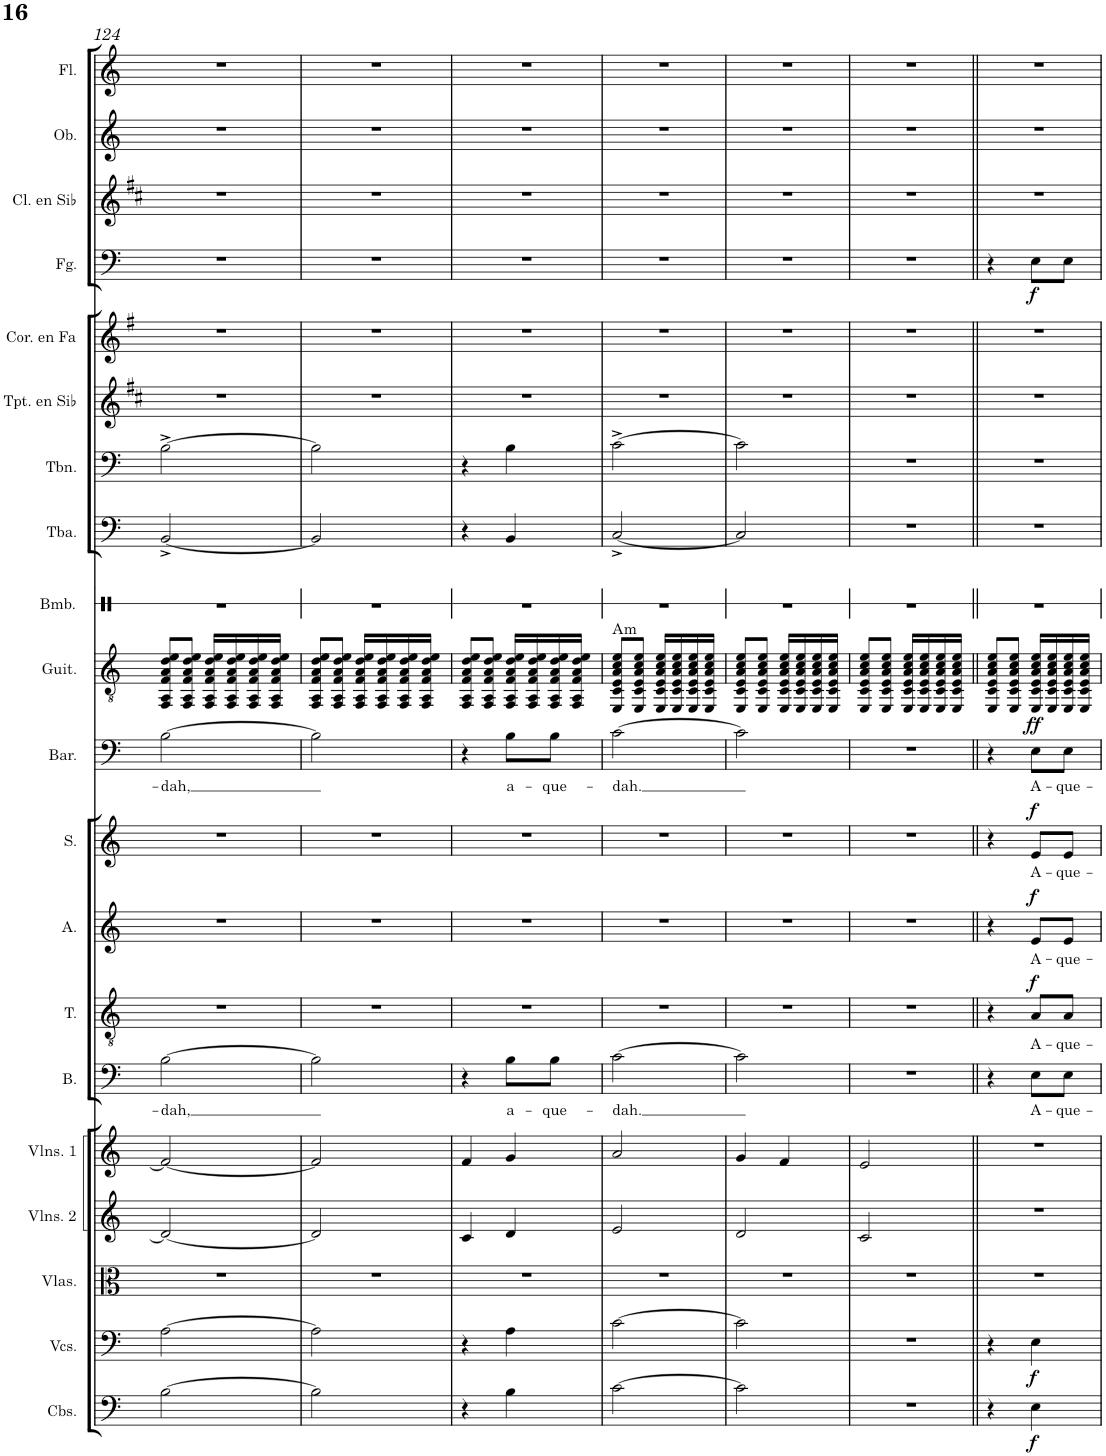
**kern	**dynam	**kern	**dynam	**kern	**kern	**kern	**kern	**text	**kern	**text	**dynam	**kern	**text	**dynam	**kern	**text	**dynam	**kern	**text	**dynam	**kern	**harte	**kern	**kern	**kern	**kern	**kern	**kern	**dynam	**kern	**kern	**kern
*part20	*part20	*part19	*part19	*part18	*part17	*part16	*part15	*part15	*part14	*part14	*part14	*part13	*part13	*part13	*part12	*part12	*part12	*part11	*part11	*part11	*part10	*part10	*part9	*part8	*part7	*part6	*part5	*part4	*part4	*part3	*part2	*part1
*staff20	*staff20	*staff19	*staff19	*staff18	*staff17	*staff16	*staff15	*staff15	*staff14	*staff14	*staff14	*staff13	*staff13	*staff13	*staff12	*staff12	*staff12	*staff11	*staff11	*staff11	*staff10	*	*staff9	*staff8	*staff7	*staff6	*staff5	*staff4	*staff4	*staff3	*staff2	*staff1
*I"Contrabajos	*	*I"Violonchelos	*	*I"Violas	*I"Violines 2	*I"Violines 1	*I"Bajo	*	*I"Tenor	*	*	*I"Alto	*	*	*I"Soprano	*	*	*I"Barítono	*	*	*I"Guitarra clásica	*	*I"Bombo	*I"Tuba	*I"Trombón	*I"Trompeta en Sib	*I"Trompa en Fa	*I"Fagot	*	*I"Clarinete en Sib	*I"Oboe	*I"Flauta
*I'Cbs.	*	*I'Vcs.	*	*I'Vlas.	*I'Vlns. 2	*I'Vlns. 1	*I'B.	*	*I'T.	*	*	*I'A.	*	*	*I'S.	*	*	*I'Bar.	*	*	*I'Guit.	*	*I'Bmb.	*I'Tba.	*I'Tbn.	*I'Tpt. en Sib	*	*I'Fg.	*	*I'Cl. en Sib	*I'Ob.	*I'Fl.
!!LO:PB:g=z
*clefF4	*	*clefF4	*	*clefC3	*clefG2	*clefG2	*clefF4	*	*clefGv2	*	*	*clefG2	*	*	*clefG2	*	*	*clefF4	*	*	*clefGv2	*	*clefX	*clefF4	*clefF4	*clefG2	*clefG2	*clefF4	*	*clefG2	*clefG2	*clefG2
*Trd7c12	*	*	*	*	*	*	*	*	*	*	*	*	*	*	*	*	*	*	*	*	*	*	*	*	*	*Trd1c2	*Trd4c7	*	*	*Trd1c2	*	*
*k[]	*	*k[]	*	*k[]	*k[]	*k[]	*k[]	*	*k[]	*	*	*k[]	*	*	*k[]	*	*	*k[]	*	*	*k[]	*	*k[]	*k[]	*k[]	*k[f#c#]	*k[f#]	*k[]	*	*k[f#c#]	*k[]	*k[]
*M2/4	*	*M2/4	*	*M2/4	*M2/4	*M2/4	*M2/4	*	*M2/4	*	*	*M2/4	*	*	*M2/4	*	*	*M2/4	*	*	*M2/4	*	*M2/4	*M2/4	*M2/4	*M2/4	*M2/4	*M2/4	*	*M2/4	*M2/4	*M2/4
=124	=124	=124	=124	=124	=124	=124	=124	=124	=124	=124	=124	=124	=124	=124	=124	=124	=124	=124	=124	=124	=124	=124	=124	=124	=124	=124	=124	=124	=124	=124	=124	=124
!	!	!	!	!	!	!	!	!LO:LY:b	!	!	!	!	!	!	!	!	!	!	!LO:LY:b	!	!	!	!	!	!	!	!	!	!	!	!	!
[2B\	.	[2A\	.	2r	2d/_	2f/_	[2B\	-dah,	2r	.	.	2r	.	.	2r	.	.	[2B\	-dah,	.	8FF/ 8AA/ 8F/ 8A/ 8d/ 8e/L	.	2r	[2BB^/	[2B^\	2r	2r	2r	.	2r	2r	2r
.	.	.	.	.	.	.	.	.	.	.	.	.	.	.	.	.	.	.	.	.	8FF/ 8AA/ 8F/ 8A/ 8d/ 8e/J	.	.	.	.	.	.	.	.	.	.	.
.	.	.	.	.	.	.	.	.	.	.	.	.	.	.	.	.	.	.	.	.	16FF/ 16AA/ 16F/ 16A/ 16d/ 16e/LL	.	.	.	.	.	.	.	.	.	.	.
.	.	.	.	.	.	.	.	.	.	.	.	.	.	.	.	.	.	.	.	.	16FF/ 16AA/ 16F/ 16A/ 16d/ 16e/	.	.	.	.	.	.	.	.	.	.	.
.	.	.	.	.	.	.	.	.	.	.	.	.	.	.	.	.	.	.	.	.	16FF/ 16AA/ 16F/ 16A/ 16d/ 16e/	.	.	.	.	.	.	.	.	.	.	.
.	.	.	.	.	.	.	.	.	.	.	.	.	.	.	.	.	.	.	.	.	16FF/ 16AA/ 16F/ 16A/ 16d/ 16e/JJ	.	.	.	.	.	.	.	.	.	.	.
=125	=125	=125	=125	=125	=125	=125	=125	=125	=125	=125	=125	=125	=125	=125	=125	=125	=125	=125	=125	=125	=125	=125	=125	=125	=125	=125	=125	=125	=125	=125	=125	=125
2B\]	.	2A\]	.	2r	2d/]	2f/]	2B\]	.	2r	.	.	2r	.	.	2r	.	.	2B\]	.	.	8FF/ 8AA/ 8F/ 8A/ 8d/ 8e/L	.	2r	2BB/]	2B\]	2r	2r	2r	.	2r	2r	2r
.	.	.	.	.	.	.	.	.	.	.	.	.	.	.	.	.	.	.	.	.	8FF/ 8AA/ 8F/ 8A/ 8d/ 8e/J	.	.	.	.	.	.	.	.	.	.	.
.	.	.	.	.	.	.	.	.	.	.	.	.	.	.	.	.	.	.	.	.	16FF/ 16AA/ 16F/ 16A/ 16d/ 16e/LL	.	.	.	.	.	.	.	.	.	.	.
.	.	.	.	.	.	.	.	.	.	.	.	.	.	.	.	.	.	.	.	.	16FF/ 16AA/ 16F/ 16A/ 16d/ 16e/	.	.	.	.	.	.	.	.	.	.	.
.	.	.	.	.	.	.	.	.	.	.	.	.	.	.	.	.	.	.	.	.	16FF/ 16AA/ 16F/ 16A/ 16d/ 16e/	.	.	.	.	.	.	.	.	.	.	.
.	.	.	.	.	.	.	.	.	.	.	.	.	.	.	.	.	.	.	.	.	16FF/ 16AA/ 16F/ 16A/ 16d/ 16e/JJ	.	.	.	.	.	.	.	.	.	.	.
=126	=126	=126	=126	=126	=126	=126	=126	=126	=126	=126	=126	=126	=126	=126	=126	=126	=126	=126	=126	=126	=126	=126	=126	=126	=126	=126	=126	=126	=126	=126	=126	=126
4r	.	4r	.	2r	4c/	4f/	4r	.	2r	.	.	2r	.	.	2r	.	.	4r	.	.	8FF/ 8AA/ 8F/ 8A/ 8d/ 8e/L	.	2r	4r	4r	2r	2r	2r	.	2r	2r	2r
.	.	.	.	.	.	.	.	.	.	.	.	.	.	.	.	.	.	.	.	.	8FF/ 8AA/ 8F/ 8A/ 8d/ 8e/J	.	.	.	.	.	.	.	.	.	.	.
!	!	!	!	!	!	!	!	!LO:LY:b	!	!	!	!	!	!	!	!	!	!	!LO:LY:b	!	!	!	!	!	!	!	!	!	!	!	!	!
4B\	.	4A\	.	.	4d/	4g/	8B\L	a-	.	.	.	.	.	.	.	.	.	8B\L	a-	.	16FF/ 16AA/ 16F/ 16A/ 16d/ 16e/LL	.	.	4BB/	4B\	.	.	.	.	.	.	.
.	.	.	.	.	.	.	.	.	.	.	.	.	.	.	.	.	.	.	.	.	16FF/ 16AA/ 16F/ 16A/ 16d/ 16e/	.	.	.	.	.	.	.	.	.	.	.
!	!	!	!	!	!	!	!	!LO:LY:b	!	!	!	!	!	!	!	!	!	!	!LO:LY:b	!	!	!	!	!	!	!	!	!	!	!	!	!
.	.	.	.	.	.	.	8B\J	-que-	.	.	.	.	.	.	.	.	.	8B\J	-que-	.	16FF/ 16AA/ 16F/ 16A/ 16d/ 16e/	.	.	.	.	.	.	.	.	.	.	.
.	.	.	.	.	.	.	.	.	.	.	.	.	.	.	.	.	.	.	.	.	16FF/ 16AA/ 16F/ 16A/ 16d/ 16e/JJ	.	.	.	.	.	.	.	.	.	.	.
=127	=127	=127	=127	=127	=127	=127	=127	=127	=127	=127	=127	=127	=127	=127	=127	=127	=127	=127	=127	=127	=127	=127	=127	=127	=127	=127	=127	=127	=127	=127	=127	=127
!	!	!	!	!	!	!	!	!LO:LY:b	!	!	!	!	!	!	!	!	!	!	!LO:LY:b	!	!	!LO:H:kt=m	!	!	!	!	!	!	!	!	!	!
[2c\	.	[2c\	.	2r	2e/	2a/	[2c\	-dah.	2r	.	.	2r	.	.	2r	.	.	[2c\	-dah.	.	8EE/ 8C/ 8E/ 8A/ 8c/ 8e/L	A:min	2r	[2C^/	[2c^\	2r	2r	2r	.	2r	2r	2r
.	.	.	.	.	.	.	.	.	.	.	.	.	.	.	.	.	.	.	.	.	8EE/ 8C/ 8E/ 8A/ 8c/ 8e/J	.	.	.	.	.	.	.	.	.	.	.
.	.	.	.	.	.	.	.	.	.	.	.	.	.	.	.	.	.	.	.	.	16EE/ 16C/ 16E/ 16A/ 16c/ 16e/LL	.	.	.	.	.	.	.	.	.	.	.
.	.	.	.	.	.	.	.	.	.	.	.	.	.	.	.	.	.	.	.	.	16EE/ 16C/ 16E/ 16A/ 16c/ 16e/	.	.	.	.	.	.	.	.	.	.	.
.	.	.	.	.	.	.	.	.	.	.	.	.	.	.	.	.	.	.	.	.	16EE/ 16C/ 16E/ 16A/ 16c/ 16e/	.	.	.	.	.	.	.	.	.	.	.
.	.	.	.	.	.	.	.	.	.	.	.	.	.	.	.	.	.	.	.	.	16EE/ 16C/ 16E/ 16A/ 16c/ 16e/JJ	.	.	.	.	.	.	.	.	.	.	.
=128	=128	=128	=128	=128	=128	=128	=128	=128	=128	=128	=128	=128	=128	=128	=128	=128	=128	=128	=128	=128	=128	=128	=128	=128	=128	=128	=128	=128	=128	=128	=128	=128
2c\]	.	2c\]	.	2r	2d/	4g/	2c\]	.	2r	.	.	2r	.	.	2r	.	.	2c\]	.	.	8EE/ 8C/ 8E/ 8A/ 8c/ 8e/L	.	2r	2C/]	2c\]	2r	2r	2r	.	2r	2r	2r
.	.	.	.	.	.	.	.	.	.	.	.	.	.	.	.	.	.	.	.	.	8EE/ 8C/ 8E/ 8A/ 8c/ 8e/J	.	.	.	.	.	.	.	.	.	.	.
.	.	.	.	.	.	4f/	.	.	.	.	.	.	.	.	.	.	.	.	.	.	16EE/ 16C/ 16E/ 16A/ 16c/ 16e/LL	.	.	.	.	.	.	.	.	.	.	.
.	.	.	.	.	.	.	.	.	.	.	.	.	.	.	.	.	.	.	.	.	16EE/ 16C/ 16E/ 16A/ 16c/ 16e/	.	.	.	.	.	.	.	.	.	.	.
.	.	.	.	.	.	.	.	.	.	.	.	.	.	.	.	.	.	.	.	.	16EE/ 16C/ 16E/ 16A/ 16c/ 16e/	.	.	.	.	.	.	.	.	.	.	.
.	.	.	.	.	.	.	.	.	.	.	.	.	.	.	.	.	.	.	.	.	16EE/ 16C/ 16E/ 16A/ 16c/ 16e/JJ	.	.	.	.	.	.	.	.	.	.	.
=129	=129	=129	=129	=129	=129	=129	=129	=129	=129	=129	=129	=129	=129	=129	=129	=129	=129	=129	=129	=129	=129	=129	=129	=129	=129	=129	=129	=129	=129	=129	=129	=129
2r	.	2r	.	2r	2c/	2e/	2r	.	2r	.	.	2r	.	.	2r	.	.	2r	.	.	8EE/ 8C/ 8E/ 8A/ 8c/ 8e/L	.	2r	2r	2r	2r	2r	2r	.	2r	2r	2r
.	.	.	.	.	.	.	.	.	.	.	.	.	.	.	.	.	.	.	.	.	8EE/ 8C/ 8E/ 8A/ 8c/ 8e/J	.	.	.	.	.	.	.	.	.	.	.
.	.	.	.	.	.	.	.	.	.	.	.	.	.	.	.	.	.	.	.	.	16EE/ 16C/ 16E/ 16A/ 16c/ 16e/LL	.	.	.	.	.	.	.	.	.	.	.
.	.	.	.	.	.	.	.	.	.	.	.	.	.	.	.	.	.	.	.	.	16EE/ 16C/ 16E/ 16A/ 16c/ 16e/	.	.	.	.	.	.	.	.	.	.	.
.	.	.	.	.	.	.	.	.	.	.	.	.	.	.	.	.	.	.	.	.	16EE/ 16C/ 16E/ 16A/ 16c/ 16e/	.	.	.	.	.	.	.	.	.	.	.
.	.	.	.	.	.	.	.	.	.	.	.	.	.	.	.	.	.	.	.	.	16EE/ 16C/ 16E/ 16A/ 16c/ 16e/JJ	.	.	.	.	.	.	.	.	.	.	.
=130||	=130||	=130||	=130||	=130||	=130||	=130||	=130||	=130||	=130||	=130||	=130||	=130||	=130||	=130||	=130||	=130||	=130||	=130||	=130||	=130||	=130||	=130||	=130||	=130||	=130||	=130||	=130||	=130||	=130||	=130||	=130||	=130||
4r	.	4r	.	2r	2r	2r	4r	.	4r	.	.	4r	.	.	4r	.	.	4r	.	.	8EE/ 8C/ 8E/ 8A/ 8c/ 8e/L	.	2r	2r	2r	2r	2r	4r	.	2r	2r	2r
.	.	.	.	.	.	.	.	.	.	.	.	.	.	.	.	.	.	.	.	.	8EE/ 8C/ 8E/ 8A/ 8c/ 8e/J	.	.	.	.	.	.	.	.	.	.	.
!	!LO:DY:b	!	!LO:DY:b	!	!	!	!	!LO:LY:b	!	!LO:LY:b	!LO:DY:a	!	!LO:LY:b	!LO:DY:a	!	!LO:LY:b	!LO:DY:a	!	!LO:LY:b	!LO:DY:a	!	!	!	!	!	!	!	!	!LO:DY:b	!	!	!
4E\	f	4E\	f	.	.	.	8E\L	A-	8A/L	A-	f	8e/L	A-	f	8e/L	A-	f	8E\L	A-	ff	16EE/ 16C/ 16E/ 16A/ 16c/ 16e/LL	.	.	.	.	.	.	8E\L	f	.	.	.
.	.	.	.	.	.	.	.	.	.	.	.	.	.	.	.	.	.	.	.	.	16EE/ 16C/ 16E/ 16A/ 16c/ 16e/	.	.	.	.	.	.	.	.	.	.	.
!	!	!	!	!	!	!	!	!LO:LY:b	!	!LO:LY:b	!	!	!LO:LY:b	!	!	!LO:LY:b	!	!	!LO:LY:b	!	!	!	!	!	!	!	!	!	!	!	!	!
.	.	.	.	.	.	.	8E\J	-que-	8A/J	-que-	.	8e/J	-que-	.	8e/J	-que-	.	8E\J	-que-	.	16EE/ 16C/ 16E/ 16A/ 16c/ 16e/	.	.	.	.	.	.	8E\J	.	.	.	.
.	.	.	.	.	.	.	.	.	.	.	.	.	.	.	.	.	.	.	.	.	16EE/ 16C/ 16E/ 16A/ 16c/ 16e/JJ	.	.	.	.	.	.	.	.	.	.	.
=	=	=	=	=	=	=	=	=	=	=	=	=	=	=	=	=	=	=	=	=	=	=	=	=	=	=	=	=	=	=	=	=
*-	*-	*-	*-	*-	*-	*-	*-	*-	*-	*-	*-	*-	*-	*-	*-	*-	*-	*-	*-	*-	*-	*-	*-	*-	*-	*-	*-	*-	*-	*-	*-	*-
